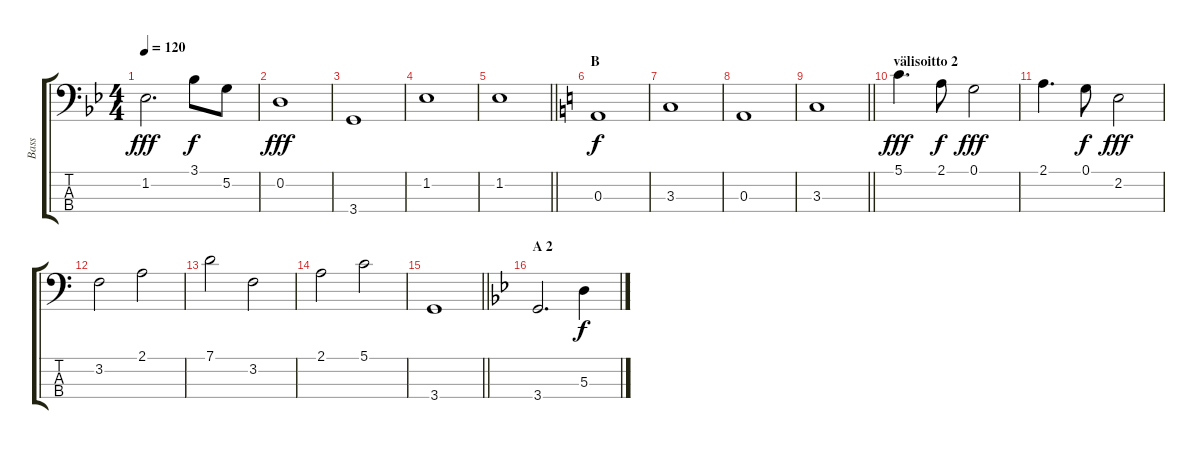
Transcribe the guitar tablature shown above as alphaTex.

\track ("Bass" "Bass") {instrument electricbassfinger}
\staff {score tabs}
\tuning (G2 D2 A1 E1) {hide}
\ts (4 4)
\tempo 120
\clef f4
\ks gminor
1.2.2{d dy fff} 3.1.8{dy f} 5.2.8 |
0.2.1{dy fff} |
3.4.1 |
1.2.1 |
\barLineRight lightlight
1.2.1 |
\section ("" "B")
\ks aminor
0.3.1{dy f} |
3.3.1 |
0.3.1 |
\barLineRight lightlight
3.3.1 |
\section ("" "välisoitto 2")
5.1.4{d dy fff} 2.1.8{dy f} 0.1.2{dy fff} |
2.1.4{d} 0.1.8{dy f} 2.2.2{dy fff} |
3.2.2 2.1.2 |
7.1.2 3.2.2 |
2.1.2 5.1.2 |
\barLineRight lightlight
3.4.1 |
\section ("" "A 2")
\ks gminor
3.4.2{d} 5.3.4{dy f}
